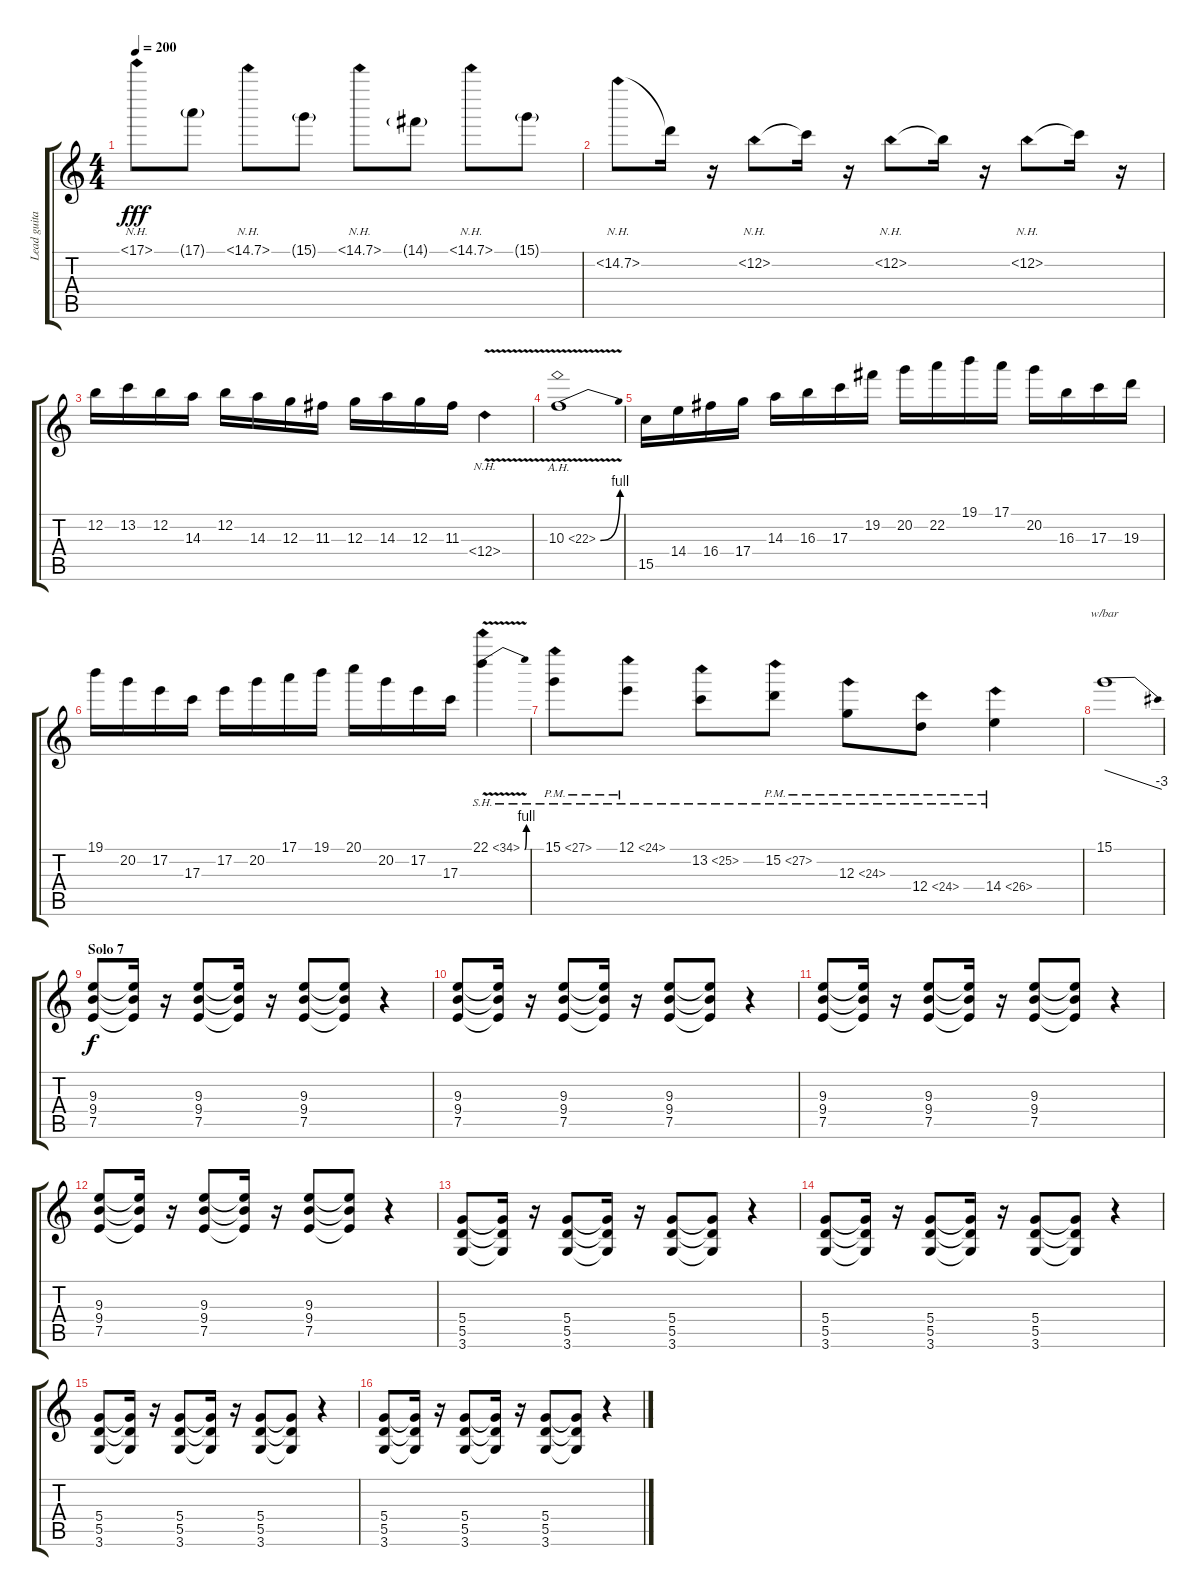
\track ("Lead guitar (Totman)" "Lead guita") {instrument distortionguitar}
\staff {score tabs}
\tuning (E4 B3 G3 D3 A2 E2) {hide}
\ts (4 4)
\tempo 200
\clef g2
\ks c
17.1{nh}.8{dy fff} 17.1{g}.8 15.1{nh}.8 15.1{g}.8 14.1{nh}.8 14.1{g}.8 15.1{nh}.8 15.1{g}.8 |
15.2{nh}.8 15.2{t}.16 r.16 13.2{nh}.8 13.2{t}.16 r.16 12.2{nh}.8 12.2{t}.16 r.16 13.2{nh}.8 13.2{t}.16 r.16 |
12.2.16 13.2.16 12.2.16 14.3.16 12.2.16 14.3.16 12.3.16 11.3.16 12.3.16 14.3.16 12.3.16 11.3.16 12.4{nh v}.4 |
10.3{be (bend 0 0 60 4) ah 12 v}.1 |
15.5.16 14.4.16 16.4.16 17.4.16 14.3.16 16.3.16 17.3.16 19.2.16 20.2.16 22.2.16 19.1.16 17.1.16 20.2.16 16.3.16 17.3.16 19.3.16 |
19.1.16 20.2.16 17.2.16 17.3.16 17.2.16 20.2.16 17.1.16 19.1.16 20.1.16 20.2.16 17.2.16 17.3.16 22.1{be (bend 0 0 60 4) sh 12 v}.4 |
15.1{sh 12 pm}.8 12.1{sh 12 pm}.8 13.2{sh 12}.8 15.2{sh 12 pm}.8 12.3{sh 12 pm}.8 12.4{sh 12 pm}.8 14.4{sh 12 pm}.4 |
15.1.1{tbe (dive default 0 0 60 -12)} |
\section ("" "Solo 7")
(9.3 9.4 7.5).8{dy f volume 12} (9.3{t} 9.4{t} 7.5{t}).16 r.16 (9.3 9.4 7.5).8 (9.3{t} 9.4{t} 7.5{t}).16 r.16 (9.3 9.4 7.5).8 (9.3{t} 9.4{t} 7.5{t}).8 r.4 |
(9.3 9.4 7.5).8 (9.3{t} 9.4{t} 7.5{t}).16 r.16 (9.3 9.4 7.5).8 (9.3{t} 9.4{t} 7.5{t}).16 r.16 (9.3 9.4 7.5).8 (9.3{t} 9.4{t} 7.5{t}).8 r.4 |
(9.3 9.4 7.5).8 (9.3{t} 9.4{t} 7.5{t}).16 r.16 (9.3 9.4 7.5).8 (9.3{t} 9.4{t} 7.5{t}).16 r.16 (9.3 9.4 7.5).8 (9.3{t} 9.4{t} 7.5{t}).8 r.4 |
(9.3 9.4 7.5).8 (9.3{t} 9.4{t} 7.5{t}).16 r.16 (9.3 9.4 7.5).8 (9.3{t} 9.4{t} 7.5{t}).16 r.16 (9.3 9.4 7.5).8 (9.3{t} 9.4{t} 7.5{t}).8 r.4 |
(5.4 5.5 3.6).8 (5.4{t} 5.5{t} 3.6{t}).16 r.16 (5.4 5.5 3.6).8 (5.4{t} 5.5{t} 3.6{t}).16 r.16 (5.4 5.5 3.6).8 (5.4{t} 5.5{t} 3.6{t}).8 r.4 |
(5.4 5.5 3.6).8 (5.4{t} 5.5{t} 3.6{t}).16 r.16 (5.4 5.5 3.6).8 (5.4{t} 5.5{t} 3.6{t}).16 r.16 (5.4 5.5 3.6).8 (5.4{t} 5.5{t} 3.6{t}).8 r.4 |
(5.4 5.5 3.6).8 (5.4{t} 5.5{t} 3.6{t}).16 r.16 (5.4 5.5 3.6).8 (5.4{t} 5.5{t} 3.6{t}).16 r.16 (5.4 5.5 3.6).8 (5.4{t} 5.5{t} 3.6{t}).8 r.4 |
(5.4 5.5 3.6).8 (5.4{t} 5.5{t} 3.6{t}).16 r.16 (5.4 5.5 3.6).8 (5.4{t} 5.5{t} 3.6{t}).16 r.16 (5.4 5.5 3.6).8 (5.4{t} 5.5{t} 3.6{t}).8 r.4
